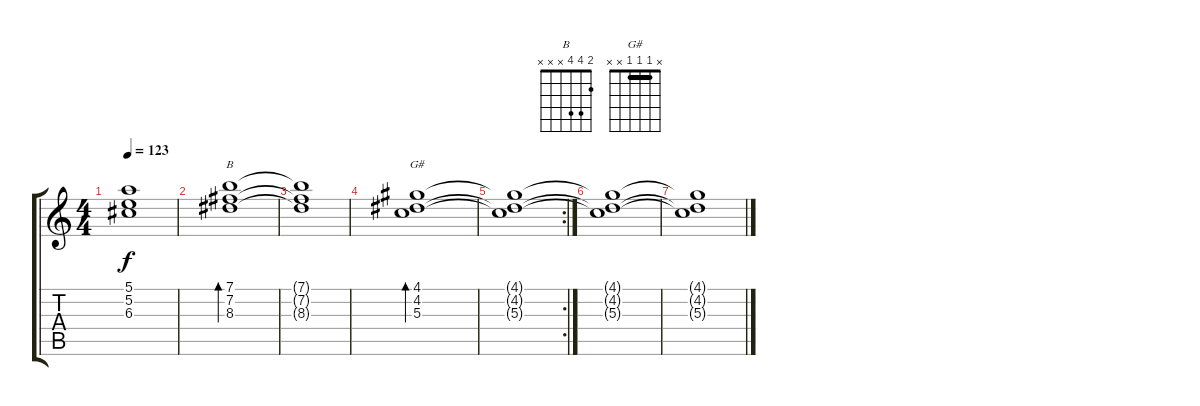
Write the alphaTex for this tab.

\track "" {instrument acousticguitarsteel}
\staff {score tabs}
\tuning (E4 B3 G3 D3 A2 E2) {hide}
\chord ("B" 2 4 4 x x x)
\chord ("G#" x 1 1 1 x x) {barre 1}
\ts (4 4)
\tempo 123
\clef g2
\ks c
(5.1{t} 5.2{t} 6.3{t}).1{dy f} |
(7.1 7.2 8.3).1{bd 480 ch "B"} |
(7.1{t} 7.2{t} 8.3{t}).1 |
(4.1 4.2 5.3).1{bd 480 ch "G#"} |
\rc 2
(4.1{t} 4.2{t} 5.3{t}).1 |
(4.1{t} 4.2{t} 5.3{t}).1 |
(4.1{t} 4.2{t} 5.3{t}).1
